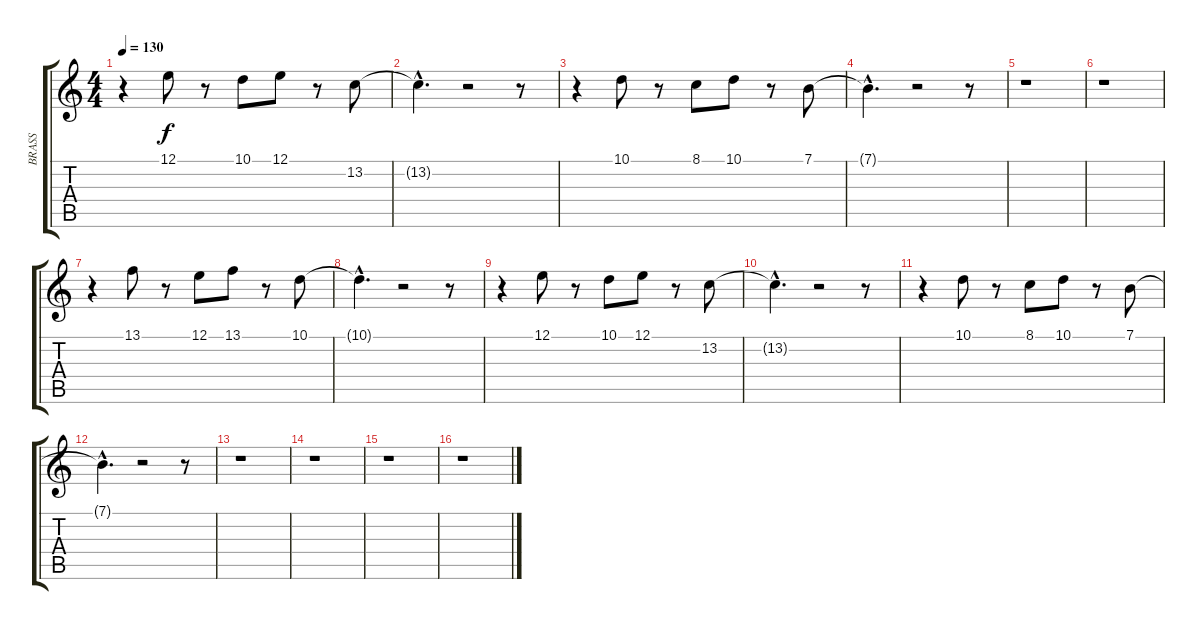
\track ("BRASS" "BRASS") {instrument brasssection}
\staff {score tabs}
\tuning (E4 B3 G3 D3 A2 E2) {hide}
\ts (4 4)
\tempo 130
\clef g2
\ks c
r.4{dy f} 12.1.8 r.8 10.1.8 12.1.8 r.8 13.2.8 |
13.2{hac t}.4{d} r.2 r.8 |
r.4 10.1.8 r.8 8.1.8 10.1.8 r.8 7.1.8 |
7.1{hac t}.4{d} r.2 r.8 |
r.1 |
r.1 |
r.4 13.1.8 r.8 12.1.8 13.1.8 r.8 10.1.8 |
10.1{hac t}.4{d} r.2 r.8 |
r.4 12.1.8 r.8 10.1.8 12.1.8 r.8 13.2.8 |
13.2{hac t}.4{d} r.2 r.8 |
r.4 10.1.8 r.8 8.1.8 10.1.8 r.8 7.1.8 |
7.1{hac t}.4{d} r.2 r.8 |
r.1 |
r.1 |
r.1 |
r.1
